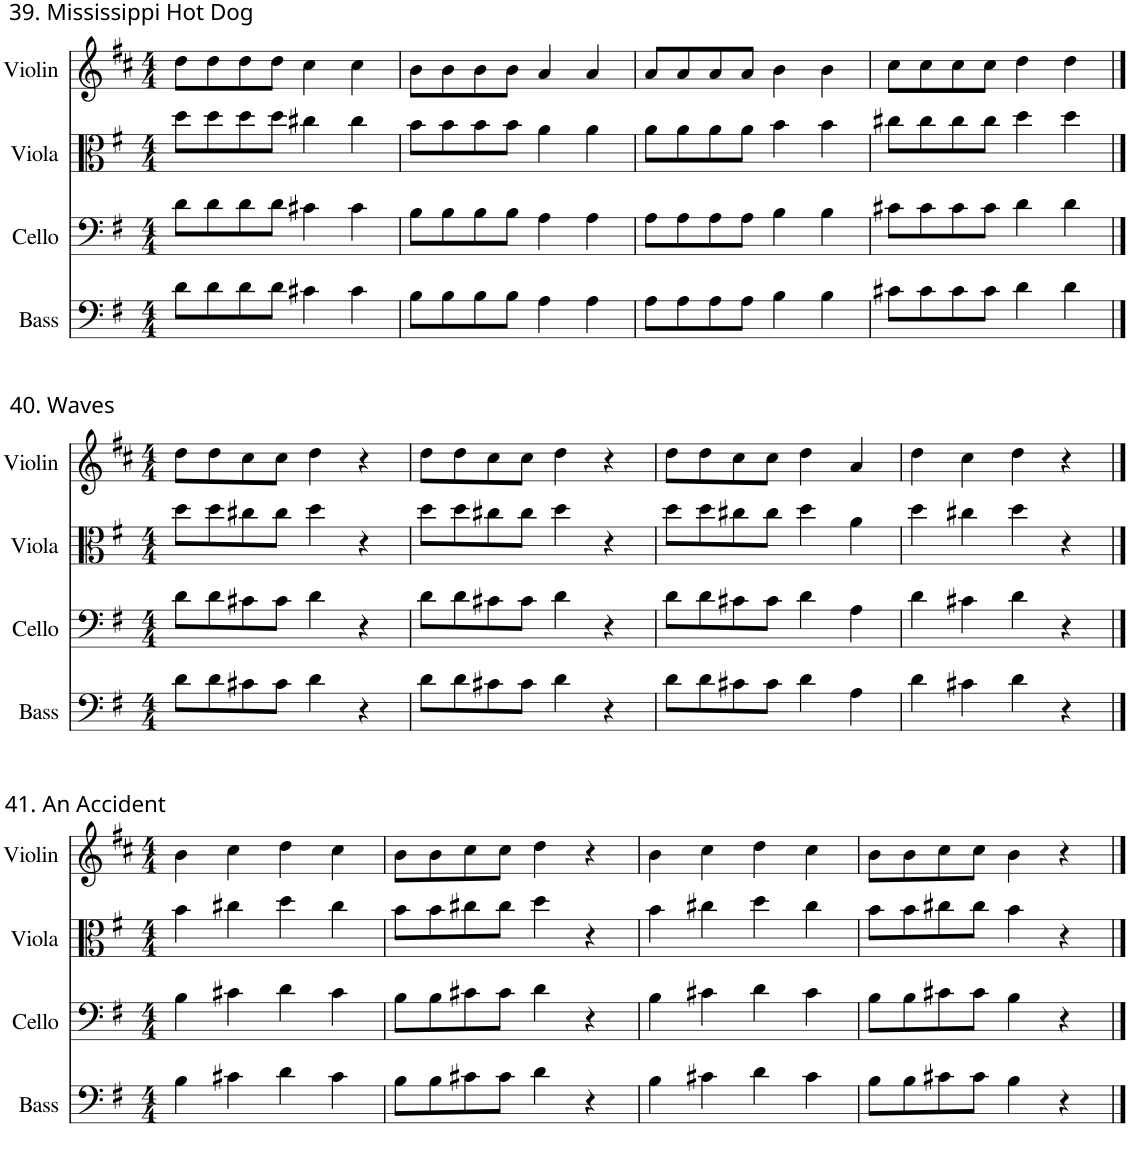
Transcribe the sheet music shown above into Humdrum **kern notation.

**kern	**kern	**kern	**kern
*part4	*part3	*part2	*part1
*staff4	*staff3	*staff2	*staff1
*I"Bass	*I"Cello	*I"Viola	*I"Violin
*I'Bass	*I'Cello	*I'Vla.	*I'Violin
!!LO:PB:g=z
*clefF4	*clefF4	*clefC3	*clefG2
*Trd7c12	*	*	*
*k[f#]	*k[f#]	*k[f#]	*k[f#c#]
*M4/4	*M4/4	*M4/4	*M4/4
=1	=1	=1	=1
!	!	!	!LO:TX:a:t=39. Mississippi Hot Dog
8d\L	8d\L	8dd\L	8dd\L
8d\	8d\	8dd\	8dd\
8d\	8d\	8dd\	8dd\
8d\J	8d\J	8dd\J	8dd\J
4c#X\	4c#X\	4cc#X\	4cc#\
4c#\	4c#\	4cc#\	4cc#\
=2	=2	=2	=2
8B\L	8B\L	8b\L	8b\L
8B\	8B\	8b\	8b\
8B\	8B\	8b\	8b\
8B\J	8B\J	8b\J	8b\J
4A\	4A\	4a\	4a/
4A\	4A\	4a\	4a/
=3	=3	=3	=3
8A\L	8A\L	8a\L	8a/L
8A\	8A\	8a\	8a/
8A\	8A\	8a\	8a/
8A\J	8A\J	8a\J	8a/J
4B\	4B\	4b\	4b\
4B\	4B\	4b\	4b\
=4	=4	=4	=4
8c#X\L	8c#X\L	8cc#X\L	8cc#\L
8c#\	8c#\	8cc#\	8cc#\
8c#\	8c#\	8cc#\	8cc#\
8c#\J	8c#\J	8cc#\J	8cc#\J
4d\	4d\	4dd\	4dd\
4d\	4d\	4dd\	4dd\
!!LO:LB:g=z
==1	==1	==1	==1
*M4/4	*M4/4	*M4/4	*M4/4
!	!	!	!LO:TX:a:t=40. Waves
8d\L	8d\L	8dd\L	8dd\L
8d\	8d\	8dd\	8dd\
8c#X\	8c#X\	8cc#X\	8cc#\
8c#\J	8c#\J	8cc#\J	8cc#\J
4d\	4d\	4dd\	4dd\
4r	4r	4r	4r
=2	=2	=2	=2
8d\L	8d\L	8dd\L	8dd\L
8d\	8d\	8dd\	8dd\
8c#X\	8c#X\	8cc#X\	8cc#\
8c#\J	8c#\J	8cc#\J	8cc#\J
4d\	4d\	4dd\	4dd\
4r	4r	4r	4r
=3	=3	=3	=3
8d\L	8d\L	8dd\L	8dd\L
8d\	8d\	8dd\	8dd\
8c#X\	8c#X\	8cc#X\	8cc#\
8c#\J	8c#\J	8cc#\J	8cc#\J
4d\	4d\	4dd\	4dd\
4A\	4A\	4a\	4a/
=4	=4	=4	=4
4d\	4d\	4dd\	4dd\
4c#X\	4c#X\	4cc#X\	4cc#\
4d\	4d\	4dd\	4dd\
4r	4r	4r	4r
!!LO:LB:g=z
==1	==1	==1	==1
*M4/4	*M4/4	*M4/4	*M4/4
!	!	!	!LO:TX:a:t=41. An Accident
4B\	4B\	4b\	4b\
4c#X\	4c#X\	4cc#X\	4cc#\
4d\	4d\	4dd\	4dd\
4c#\	4c#\	4cc#\	4cc#\
=2	=2	=2	=2
8B\L	8B\L	8b\L	8b\L
8B\	8B\	8b\	8b\
8c#X\	8c#X\	8cc#X\	8cc#\
8c#\J	8c#\J	8cc#\J	8cc#\J
4d\	4d\	4dd\	4dd\
4r	4r	4r	4r
=3	=3	=3	=3
4B\	4B\	4b\	4b\
4c#X\	4c#X\	4cc#X\	4cc#\
4d\	4d\	4dd\	4dd\
4c#\	4c#\	4cc#\	4cc#\
=4	=4	=4	=4
8B\L	8B\L	8b\L	8b\L
8B\	8B\	8b\	8b\
8c#X\	8c#X\	8cc#X\	8cc#\
8c#\J	8c#\J	8cc#\J	8cc#\J
4B\	4B\	4b\	4b\
4r	4r	4r	4r
==	==	==	==
*-	*-	*-	*-
